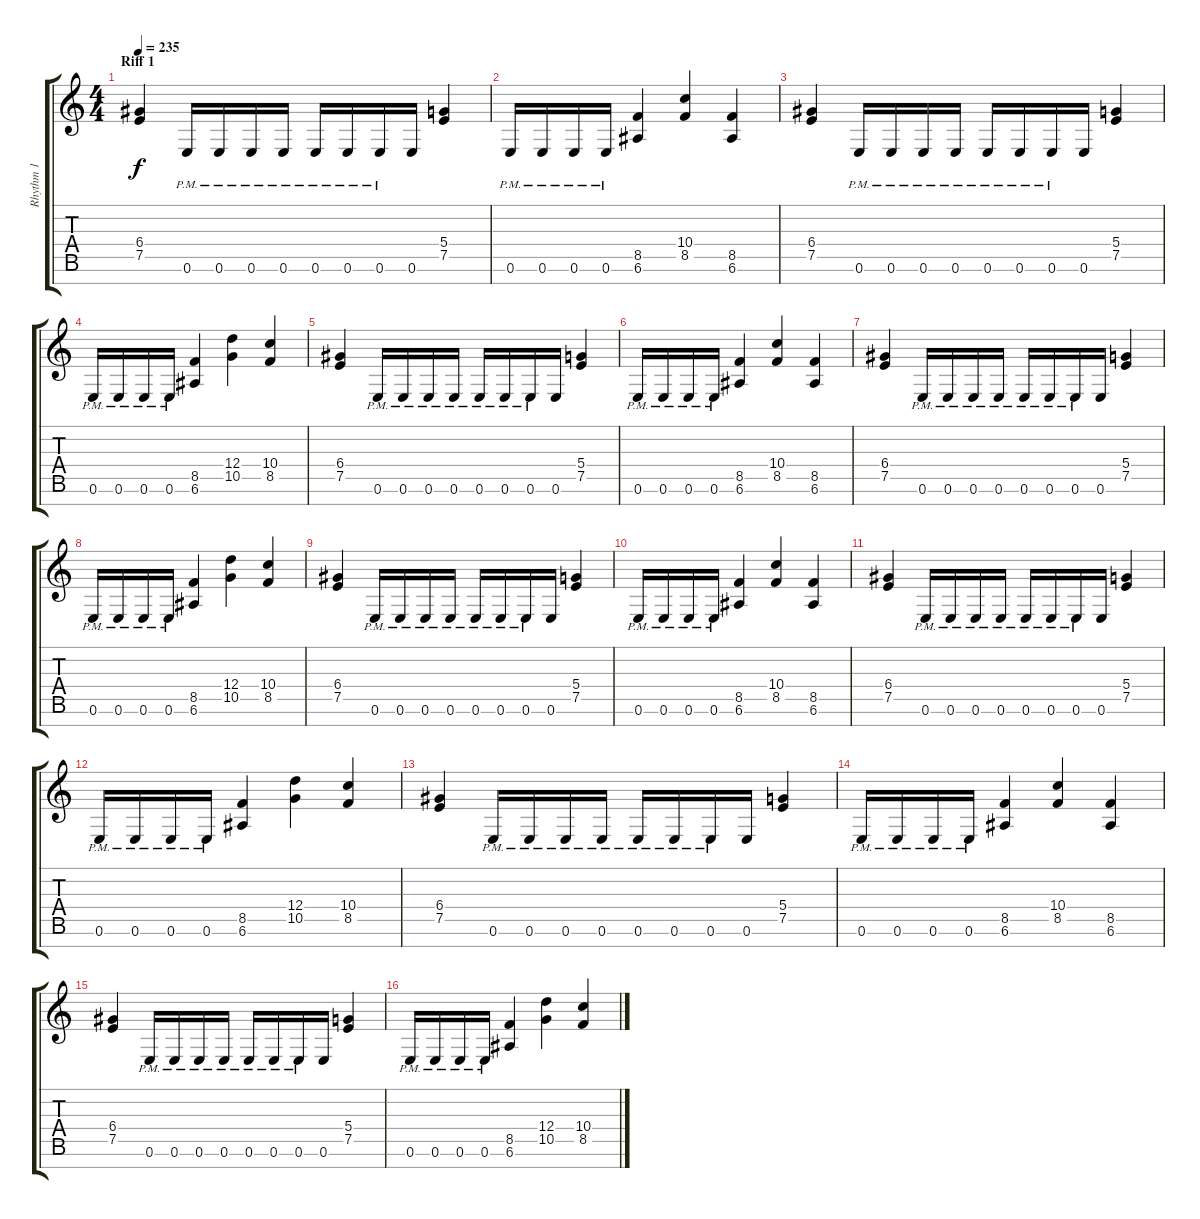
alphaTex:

\track ("Rhythm 1" "Rhythm 1") {instrument distortionguitar}
\staff {score tabs}
\tuning (E4 B3 G3 D3 A2 E2 B1) {hide}
\ts (4 4)
\section ("" "Riff 1")
\tempo 235
\clef g2
\ks c
(6.4 7.5).4{dy f} 0.6{pm}.16 0.6{pm}.16 0.6{pm}.16 0.6{pm}.16 0.6{pm}.16 0.6{pm}.16 0.6{pm}.16 0.6.16 (5.4 7.5).4 |
0.6{pm}.16 0.6{pm}.16 0.6{pm}.16 0.6{pm}.16 (8.5 6.6).4 (10.4 8.5).4 (8.5 6.6).4 |
(6.4 7.5).4 0.6{pm}.16 0.6{pm}.16 0.6{pm}.16 0.6{pm}.16 0.6{pm}.16 0.6{pm}.16 0.6{pm}.16 0.6.16 (5.4 7.5).4 |
0.6{pm}.16 0.6{pm}.16 0.6{pm}.16 0.6{pm}.16 (8.5 6.6).4 (12.4 10.5).4 (10.4 8.5).4 |
(6.4 7.5).4 0.6{pm}.16 0.6{pm}.16 0.6{pm}.16 0.6{pm}.16 0.6{pm}.16 0.6{pm}.16 0.6{pm}.16 0.6.16 (5.4 7.5).4 |
0.6{pm}.16 0.6{pm}.16 0.6{pm}.16 0.6{pm}.16 (8.5 6.6).4 (10.4 8.5).4 (8.5 6.6).4 |
(6.4 7.5).4 0.6{pm}.16 0.6{pm}.16 0.6{pm}.16 0.6{pm}.16 0.6{pm}.16 0.6{pm}.16 0.6{pm}.16 0.6.16 (5.4 7.5).4 |
0.6{pm}.16 0.6{pm}.16 0.6{pm}.16 0.6{pm}.16 (8.5 6.6).4 (12.4 10.5).4 (10.4 8.5).4 |
(6.4 7.5).4 0.6{pm}.16 0.6{pm}.16 0.6{pm}.16 0.6{pm}.16 0.6{pm}.16 0.6{pm}.16 0.6{pm}.16 0.6.16 (5.4 7.5).4 |
0.6{pm}.16 0.6{pm}.16 0.6{pm}.16 0.6{pm}.16 (8.5 6.6).4 (10.4 8.5).4 (8.5 6.6).4 |
(6.4 7.5).4 0.6{pm}.16 0.6{pm}.16 0.6{pm}.16 0.6{pm}.16 0.6{pm}.16 0.6{pm}.16 0.6{pm}.16 0.6.16 (5.4 7.5).4 |
0.6{pm}.16 0.6{pm}.16 0.6{pm}.16 0.6{pm}.16 (8.5 6.6).4 (12.4 10.5).4 (10.4 8.5).4 |
(6.4 7.5).4 0.6{pm}.16 0.6{pm}.16 0.6{pm}.16 0.6{pm}.16 0.6{pm}.16 0.6{pm}.16 0.6{pm}.16 0.6.16 (5.4 7.5).4 |
0.6{pm}.16 0.6{pm}.16 0.6{pm}.16 0.6{pm}.16 (8.5 6.6).4 (10.4 8.5).4 (8.5 6.6).4 |
(6.4 7.5).4 0.6{pm}.16 0.6{pm}.16 0.6{pm}.16 0.6{pm}.16 0.6{pm}.16 0.6{pm}.16 0.6{pm}.16 0.6.16 (5.4 7.5).4 |
0.6{pm}.16 0.6{pm}.16 0.6{pm}.16 0.6{pm}.16 (8.5 6.6).4 (12.4 10.5).4 (10.4 8.5).4
